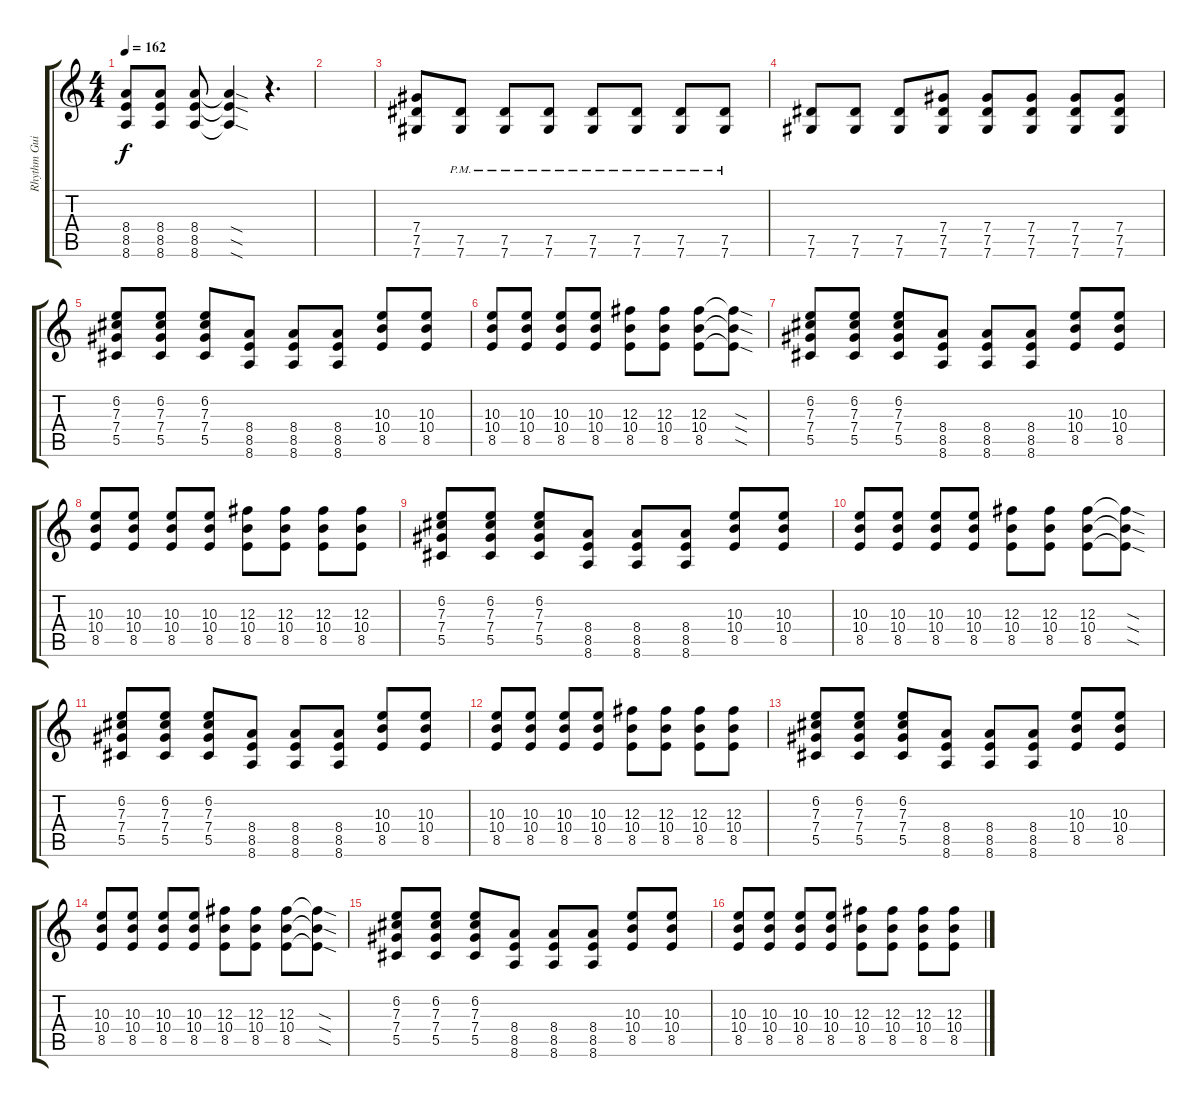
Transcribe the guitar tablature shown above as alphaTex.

\track ("Rhythm Guitar" "Rhythm Gui") {instrument acousticguitarsteel}
\staff {score tabs}
\tuning (Eb4 Bb3 Gb3 Db3 Ab2 Db2) {hide}
\ts (4 4)
\tempo 162
\clef g2
\ks c
(8.4 8.5 8.6).8{dy f} (8.4 8.5 8.6).8 (8.4 8.5 8.6).8 (8.4{sod t} 8.5{sod t} 8.6{sod t}).4 r.4{d} |
|
(7.4 7.5 7.6).8 (7.5{pm} 7.6{pm}).8 (7.5{pm} 7.6{pm}).8 (7.5{pm} 7.6{pm}).8 (7.5{pm} 7.6{pm}).8 (7.5{pm} 7.6{pm}).8 (7.5{pm} 7.6{pm}).8 (7.5{pm} 7.6{pm}).8 |
(7.5 7.6).8 (7.5 7.6).8 (7.5 7.6).8 (7.4 7.5 7.6).8 (7.4 7.5 7.6).8 (7.4 7.5 7.6).8 (7.4 7.5 7.6).8 (7.4 7.5 7.6).8 |
(6.2 7.3 7.4 5.5).8 (6.2 7.3 7.4 5.5).8 (6.2 7.3 7.4 5.5).8 (8.4 8.5 8.6).8 (8.4 8.5 8.6).8 (8.4 8.5 8.6).8 (10.3 10.4 8.5).8 (10.3 10.4 8.5).8 |
(10.3 10.4 8.5).8 (10.3 10.4 8.5).8 (10.3 10.4 8.5).8 (10.3 10.4 8.5).8 (12.3 10.4 8.5).8 (12.3 10.4 8.5).8 (12.3 10.4 8.5).8 (12.3{sod t} 10.4{sod t} 8.5{sod t}).8 |
(6.2 7.3 7.4 5.5).8 (6.2 7.3 7.4 5.5).8 (6.2 7.3 7.4 5.5).8 (8.4 8.5 8.6).8 (8.4 8.5 8.6).8 (8.4 8.5 8.6).8 (10.3 10.4 8.5).8 (10.3 10.4 8.5).8 |
(10.3 10.4 8.5).8 (10.3 10.4 8.5).8 (10.3 10.4 8.5).8 (10.3 10.4 8.5).8 (12.3 10.4 8.5).8 (12.3 10.4 8.5).8 (12.3 10.4 8.5).8 (12.3 10.4 8.5).8 |
(6.2 7.3 7.4 5.5).8 (6.2 7.3 7.4 5.5).8 (6.2 7.3 7.4 5.5).8 (8.4 8.5 8.6).8 (8.4 8.5 8.6).8 (8.4 8.5 8.6).8 (10.3 10.4 8.5).8 (10.3 10.4 8.5).8 |
(10.3 10.4 8.5).8 (10.3 10.4 8.5).8 (10.3 10.4 8.5).8 (10.3 10.4 8.5).8 (12.3 10.4 8.5).8 (12.3 10.4 8.5).8 (12.3 10.4 8.5).8 (12.3{sod t} 10.4{sod t} 8.5{sod t}).8 |
(6.2 7.3 7.4 5.5).8 (6.2 7.3 7.4 5.5).8 (6.2 7.3 7.4 5.5).8 (8.4 8.5 8.6).8 (8.4 8.5 8.6).8 (8.4 8.5 8.6).8 (10.3 10.4 8.5).8 (10.3 10.4 8.5).8 |
(10.3 10.4 8.5).8 (10.3 10.4 8.5).8 (10.3 10.4 8.5).8 (10.3 10.4 8.5).8 (12.3 10.4 8.5).8 (12.3 10.4 8.5).8 (12.3 10.4 8.5).8 (12.3 10.4 8.5).8 |
(6.2 7.3 7.4 5.5).8 (6.2 7.3 7.4 5.5).8 (6.2 7.3 7.4 5.5).8 (8.4 8.5 8.6).8 (8.4 8.5 8.6).8 (8.4 8.5 8.6).8 (10.3 10.4 8.5).8 (10.3 10.4 8.5).8 |
(10.3 10.4 8.5).8 (10.3 10.4 8.5).8 (10.3 10.4 8.5).8 (10.3 10.4 8.5).8 (12.3 10.4 8.5).8 (12.3 10.4 8.5).8 (12.3 10.4 8.5).8 (12.3{sod t} 10.4{sod t} 8.5{sod t}).8 |
(6.2 7.3 7.4 5.5).8 (6.2 7.3 7.4 5.5).8 (6.2 7.3 7.4 5.5).8 (8.4 8.5 8.6).8 (8.4 8.5 8.6).8 (8.4 8.5 8.6).8 (10.3 10.4 8.5).8 (10.3 10.4 8.5).8 |
(10.3 10.4 8.5).8 (10.3 10.4 8.5).8 (10.3 10.4 8.5).8 (10.3 10.4 8.5).8 (12.3 10.4 8.5).8 (12.3 10.4 8.5).8 (12.3 10.4 8.5).8 (12.3 10.4 8.5).8
